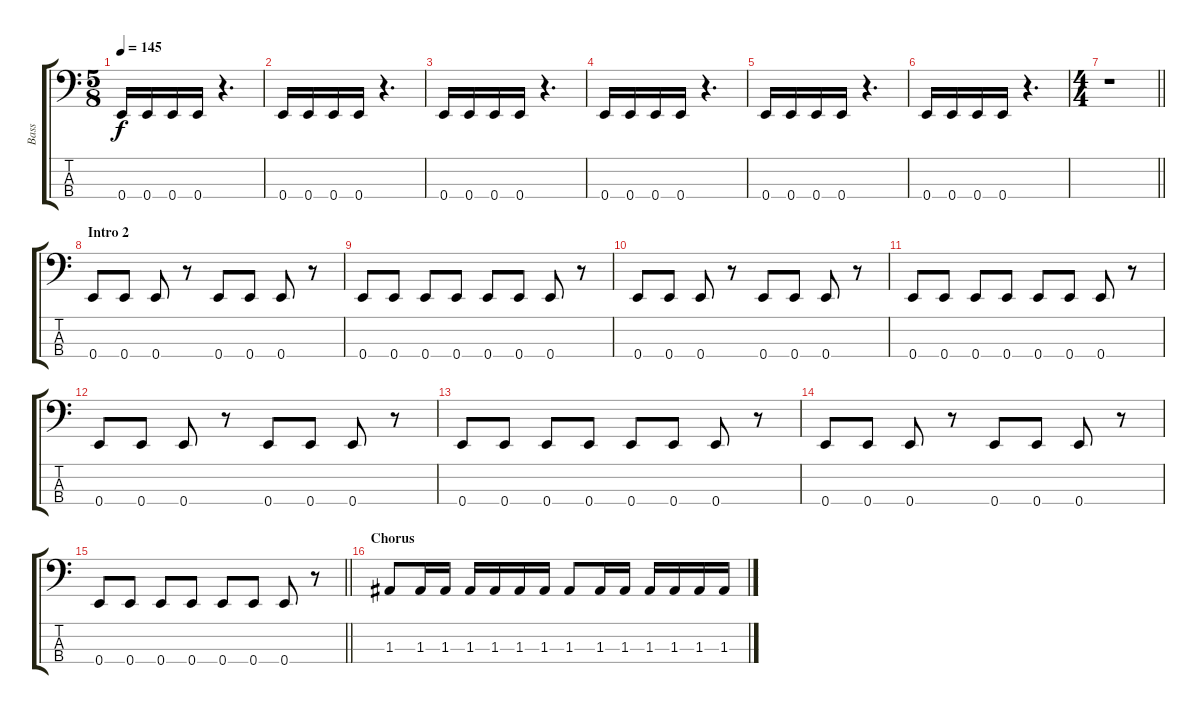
\track ("Bass" "Bass") {instrument electricbassfinger}
\staff {score tabs}
\tuning (G2 D2 A1 E1) {hide}
\ts (5 8)
\tempo 145
\clef f4
\ks c
0.4.16{dy f} 0.4.16 0.4.16 0.4.16 r.4{d} |
0.4.16 0.4.16 0.4.16 0.4.16 r.4{d} |
0.4.16 0.4.16 0.4.16 0.4.16 r.4{d} |
0.4.16 0.4.16 0.4.16 0.4.16 r.4{d} |
0.4.16 0.4.16 0.4.16 0.4.16 r.4{d} |
0.4.16 0.4.16 0.4.16 0.4.16 r.4{d} |
\ts (4 4)
\barLineRight lightlight
r.1 |
\section ("" "Intro 2")
0.4.8 0.4.8 0.4.8 r.8 0.4.8 0.4.8 0.4.8 r.8 |
0.4.8 0.4.8 0.4.8 0.4.8 0.4.8 0.4.8 0.4.8 r.8 |
0.4.8 0.4.8 0.4.8 r.8 0.4.8 0.4.8 0.4.8 r.8 |
0.4.8 0.4.8 0.4.8 0.4.8 0.4.8 0.4.8 0.4.8 r.8 |
0.4.8 0.4.8 0.4.8 r.8 0.4.8 0.4.8 0.4.8 r.8 |
0.4.8 0.4.8 0.4.8 0.4.8 0.4.8 0.4.8 0.4.8 r.8 |
0.4.8 0.4.8 0.4.8 r.8 0.4.8 0.4.8 0.4.8 r.8 |
\barLineRight lightlight
0.4.8 0.4.8 0.4.8 0.4.8 0.4.8 0.4.8 0.4.8 r.8 |
\section ("" "Chorus")
1.3.8 1.3.16 1.3.16 1.3.16 1.3.16 1.3.16 1.3.16 1.3.8 1.3.16 1.3.16 1.3.16 1.3.16 1.3.16 1.3.16
